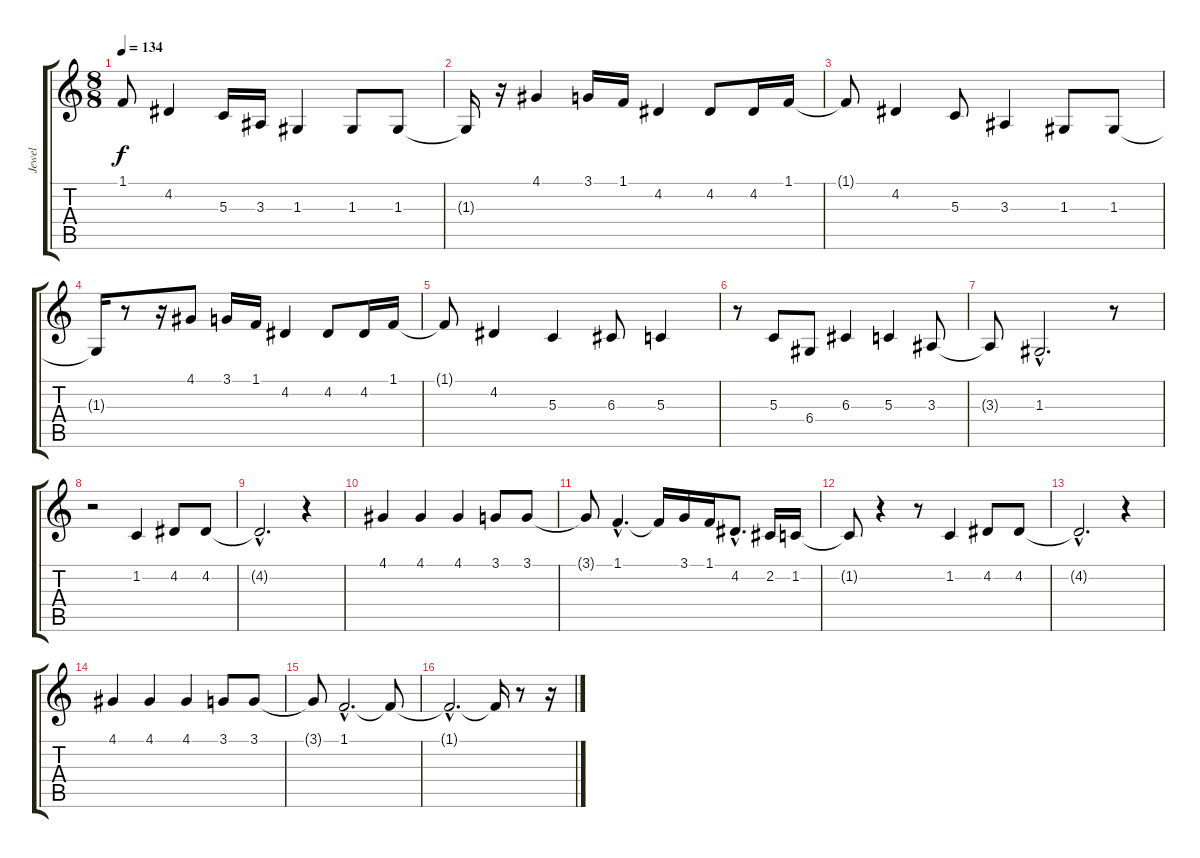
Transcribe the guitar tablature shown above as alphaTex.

\track ("Jewel" "Jewel") {instrument recorder}
\staff {score tabs}
\tuning (E4 B3 G3 D3 A2 E2) {hide}
\ts (8 8)
\tempo 134
\clef g2
\ks c
1.1{t}.8{dy f} 4.2.4 5.3.16 3.3.16 1.3.4 1.3.8 1.3.8 |
1.3{t}.16 r.16 4.1.4 3.1.16 1.1.16 4.2.4 4.2.8 4.2.16 1.1.16 |
1.1{t}.8 4.2.4 5.3.8 3.3.4 1.3.8 1.3.8 |
1.3{t}.16 r.8 r.16 4.1.8 3.1.16 1.1.16 4.2.4 4.2.8 4.2.16 1.1.16 |
1.1{t}.8 4.2.4 5.3.4 6.3.8 5.3.4 |
r.8 5.3.8 6.4.8 6.3.4 5.3.4 3.3.8 |
3.3{t}.8 1.3{hac}.2{d} r.8 |
r.2 1.2.4 4.2.8 4.2.8 |
4.2{hac t}.2{d} r.4 |
4.1.4 4.1.4 4.1.4 3.1.8 3.1.8 |
3.1{t}.8 1.1{hac}.4{d} 1.1{t}.16 3.1.16 1.1.16 4.2{hac}.8{d} 2.2.16 1.2.16 |
1.2{t}.8 r.4 r.8 1.2.4 4.2.8 4.2.8 |
4.2{hac t}.2{d} r.4 |
4.1.4 4.1.4 4.1.4 3.1.8 3.1.8 |
3.1{t}.8 1.1{hac}.2{d} 1.1{t}.8 |
1.1{hac t}.2{d} 1.1{t}.16 r.8 r.16
